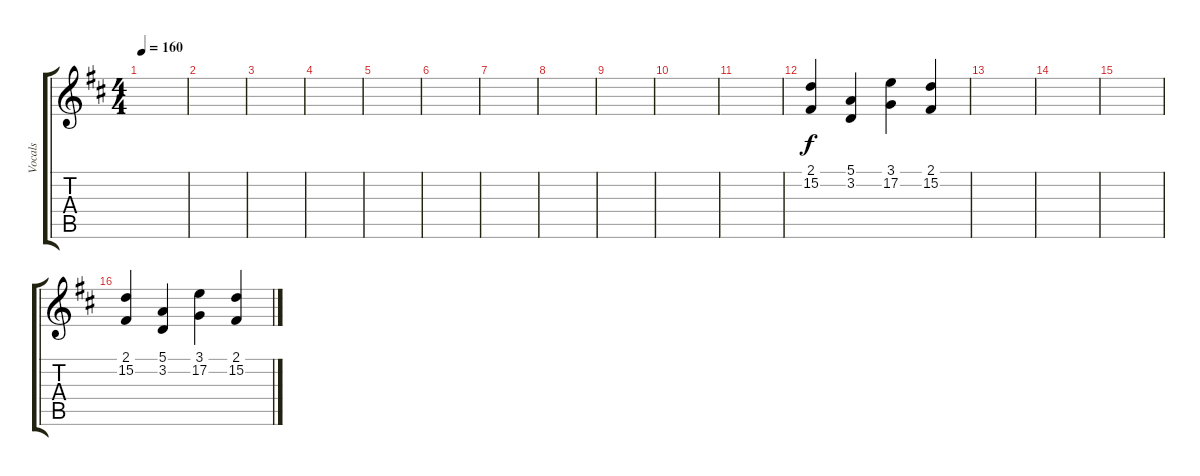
\track ("Vocals" "Vocals") {instrument clarinet}
\staff {score tabs}
\tuning (E4 B3 G3 D3 A2 E2) {hide}
\ts (4 4)
\tempo 160
\clef g2
\ks d
|
|
|
|
|
|
|
|
|
|
|
(2.1 15.2).4 (5.1 3.2).4 (3.1 17.2).4 (2.1 15.2).4 |
|
|
|
(2.1 15.2).4 (5.1 3.2).4 (3.1 17.2).4 (2.1 15.2).4
